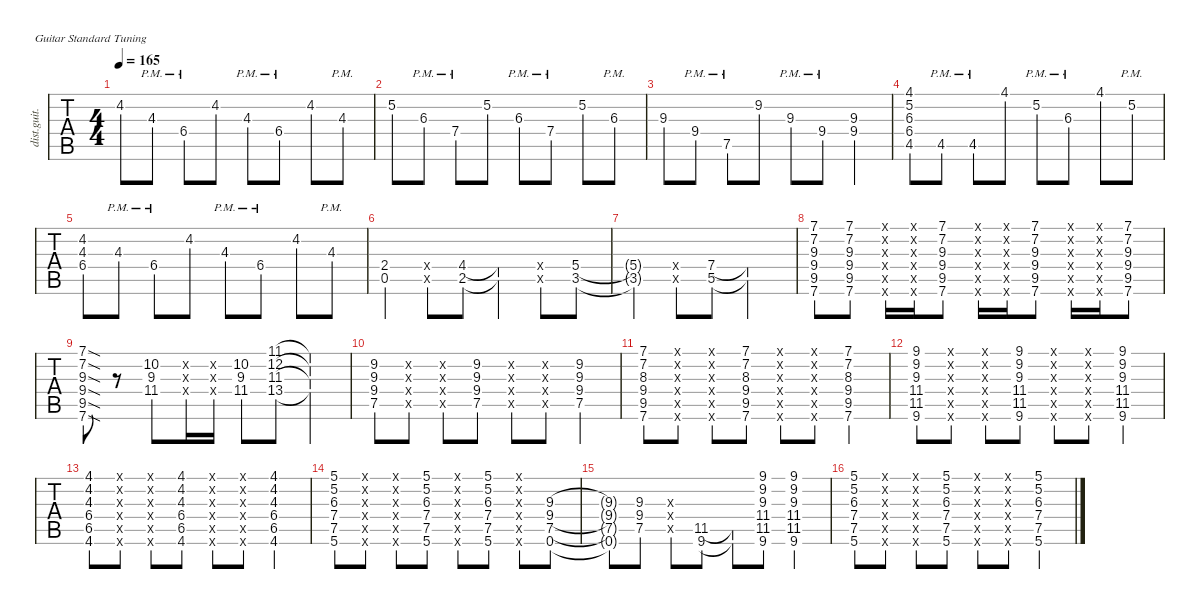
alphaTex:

\defaultSystemsLayout 4
\hideDynamics
\bracketExtendMode nobrackets
\track ("Distortion Guitar" "dist.guit.") {instrument distortionguitar}
\staff {tabs}
\tuning (E4 B3 G3 D3 A2 E2)
\ts (4 4)
\tempo 165
\clef g2
\ks c
4.2{acc #}.8{dy mf} 4.3{pm}.8 6.4{pm acc #}.8 4.2{acc #}.8 4.3{pm}.8 6.4{pm acc #}.8 4.2{acc #}.8 4.3{pm}.8 |
5.2.8 6.3{pm acc #}.8 7.4{pm}.8 5.2.8 6.3{pm acc #}.8 7.4{pm}.8 5.2.8 6.3{pm acc #}.8 |
9.3.8 9.4{pm}.8 7.5{pm}.8 9.2{acc #}.8 9.3{pm}.8 9.4{pm}.8 (9.3 9.4).4 |
(4.5{acc #} 6.4{acc #} 6.3{acc #} 5.2 4.1{acc #}).8 4.5{pm acc #}.8 4.5{pm acc #}.8 4.1{acc #}.8 5.2{pm}.8 6.3{pm acc #}.8 4.1{acc #}.8 5.2{pm}.8 |
(6.4{acc #} 4.3 4.2{acc #}).8 4.3{pm}.8 6.4{pm acc #}.8 4.2{acc #}.8 4.3{pm}.8 6.4{pm acc #}.8 4.2{acc #}.8 4.3{pm}.8 |
(0.5 2.4).4 (0.4{x} 0.5{x}).8 (2.5 4.4{acc #}).8 (4.4{t acc #} 2.5{t}).4 (0.5{x} 0.4{x}).8 (5.4 3.5).8 |
(3.5{t} 5.4{t}).4 (0.4{x} 0.5{x}).8 (5.5 7.4).8 (7.4{t} 5.5{t}).2 |
(7.6 9.5{acc #} 9.4 9.3 7.2{acc #} 7.1).8 (7.1 7.2{acc #} 9.3 9.4 9.5{acc #} 7.6).8 (0.6{x} 0.5{x} 0.4{x} 0.3{x} 0.2{x} 0.1{x}).16 (0.1{x} 0.2{x} 0.3{x} 0.4{x} 0.5{x} 0.6{x}).16 (7.1 7.2{acc #} 9.3 9.4 9.5{acc #} 7.6).8 (0.6{x} 0.5{x} 0.4{x} 0.3{x} 0.2{x} 0.1{x}).16 (0.1{x} 0.2{x} 0.3{x} 0.4{x} 0.5{x} 0.6{x}).16 (7.1 7.2{acc #} 9.3 9.4 9.5{acc #} 7.6).8 (0.6{x} 0.5{x} 0.4{x} 0.3{x} 0.2{x} 0.1{x}).16 (0.1{x} 0.2{x} 0.3{x} 0.4{x} 0.5{x} 0.6{x}).16 (7.1 7.2{acc #} 9.3 9.4 9.5{acc #} 7.6).8 |
(7.1{sod} 7.2{sod acc #} 9.3{sod} 9.4{sod} 9.5{sod acc #} 7.6{sod}).8 r.8 (11.4{acc #} 9.3 10.2).8 (0.2{x} 0.3{x} 0.4{x}).16 (0.4{x} 0.3{x} 0.2{x}).16 (10.2 9.3 11.4{acc #}).8 (13.4{acc #} 11.3{acc #} 12.2 11.1{acc #}).8 (13.4{t acc #} 11.3{t acc #} 12.2{t} 11.1{t acc #}).4 |
(7.5 9.4 9.3 9.2{acc #}).8 (0.2{x} 0.3{x} 0.4{x} 0.5{x}).8 (0.5{x} 0.4{x} 0.3{x} 0.2{x}).8 (9.2{acc #} 9.3 9.4 7.5).8 (0.5{x} 0.4{x} 0.3{x} 0.2{x}).8 (0.5{x} 0.4{x} 0.3{x} 0.2{x}).8 (9.2{acc #} 9.3 9.4 7.5).4 |
(7.6 9.5{acc #} 9.4 8.3{acc #} 7.2{acc #} 7.1).8 (0.1{x} 0.2{x} 0.3{x} 0.4{x} 0.5{x} 0.6{x}).8 (0.1{x} 0.2{x} 0.3{x} 0.4{x} 0.5{x} 0.6{x}).8 (7.6 9.5{acc #} 9.4 8.3{acc #} 7.2{acc #} 7.1).8 (0.1{x} 0.2{x} 0.3{x} 0.4{x} 0.5{x} 0.6{x}).8 (0.1{x} 0.2{x} 0.3{x} 0.4{x} 0.5{x} 0.6{x}).8 (7.6 9.5{acc #} 9.4 8.3{acc #} 7.2{acc #} 7.1).4 |
(9.6{acc #} 11.5{acc #} 11.4{acc #} 9.3 9.2{acc #} 9.1{acc #}).8 (0.1{x} 0.2{x} 0.3{x} 0.4{x} 0.5{x} 0.6{x}).8 (0.1{x} 0.2{x} 0.3{x} 0.4{x} 0.5{x} 0.6{x}).8 (9.6{acc #} 11.5{acc #} 11.4{acc #} 9.3 9.2{acc #} 9.1{acc #}).8 (0.1{x} 0.2{x} 0.3{x} 0.4{x} 0.5{x} 0.6{x}).8 (0.1{x} 0.2{x} 0.3{x} 0.4{x} 0.5{x} 0.6{x}).8 (9.6{acc #} 11.5{acc #} 11.4{acc #} 9.3 9.2{acc #} 9.1{acc #}).4 |
(4.6{acc #} 6.5{acc #} 6.4{acc #} 4.3 4.2{acc #} 4.1{acc #}).8 (0.1{x} 0.2{x} 0.3{x} 0.4{x} 0.5{x} 0.6{x}).8 (0.1{x} 0.2{x} 0.3{x} 0.4{x} 0.5{x} 0.6{x}).8 (4.6{acc #} 6.5{acc #} 6.4{acc #} 4.3 4.2{acc #} 4.1{acc #}).8 (0.1{x} 0.2{x} 0.3{x} 0.4{x} 0.5{x} 0.6{x}).8 (0.1{x} 0.2{x} 0.3{x} 0.4{x} 0.5{x} 0.6{x}).8 (4.6{acc #} 6.5{acc #} 6.4{acc #} 4.3 4.2{acc #} 4.1{acc #}).4 |
(5.6 7.5 7.4 6.3{acc #} 5.2 5.1).8 (0.1{x} 0.2{x} 0.3{x} 0.4{x} 0.5{x} 0.6{x}).8 (0.1{x} 0.2{x} 0.3{x} 0.4{x} 0.5{x} 0.6{x}).8 (5.6 7.5 7.4 6.3{acc #} 5.2 5.1).8 (0.1{x} 0.2{x} 0.3{x} 0.4{x} 0.5{x} 0.6{x}).8 (5.6 7.5 7.4 6.3{acc #} 5.2 5.1).8 (0.1{x} 0.2{x} 0.3{x} 0.4{x} 0.5{x} 0.6{x}).8 (0.6 7.5 9.4 9.3).8 |
(0.6{t} 7.5{t} 9.4{t} 9.3{t}).8 (7.5 9.4 9.3).8 (0.5{x} 0.4{x} 0.3{x}).8 (11.5{acc #} 9.6{acc #}).8 (9.6{t acc #} 11.5{t acc #}).8 (9.6{acc #} 11.5{acc #} 11.4{acc #} 9.3 9.2{acc #} 9.1{acc #}).8 (9.6{acc #} 11.5{acc #} 11.4{acc #} 9.3 9.2{acc #} 9.1{acc #}).4 |
(5.1 5.2 6.3{acc #} 7.4 7.5 5.6).8 (0.6{x} 0.5{x} 0.4{x} 0.3{x} 0.2{x} 0.1{x}).8 (0.6{x} 0.5{x} 0.4{x} 0.3{x} 0.2{x} 0.1{x}).8 (5.1 5.2 6.3{acc #} 7.4 7.5 5.6).8 (0.6{x} 0.5{x} 0.4{x} 0.3{x} 0.2{x} 0.1{x}).8 (0.6{x} 0.5{x} 0.4{x} 0.3{x} 0.2{x} 0.1{x}).8 (5.1 5.2 6.3{acc #} 7.4 7.5 5.6).4
